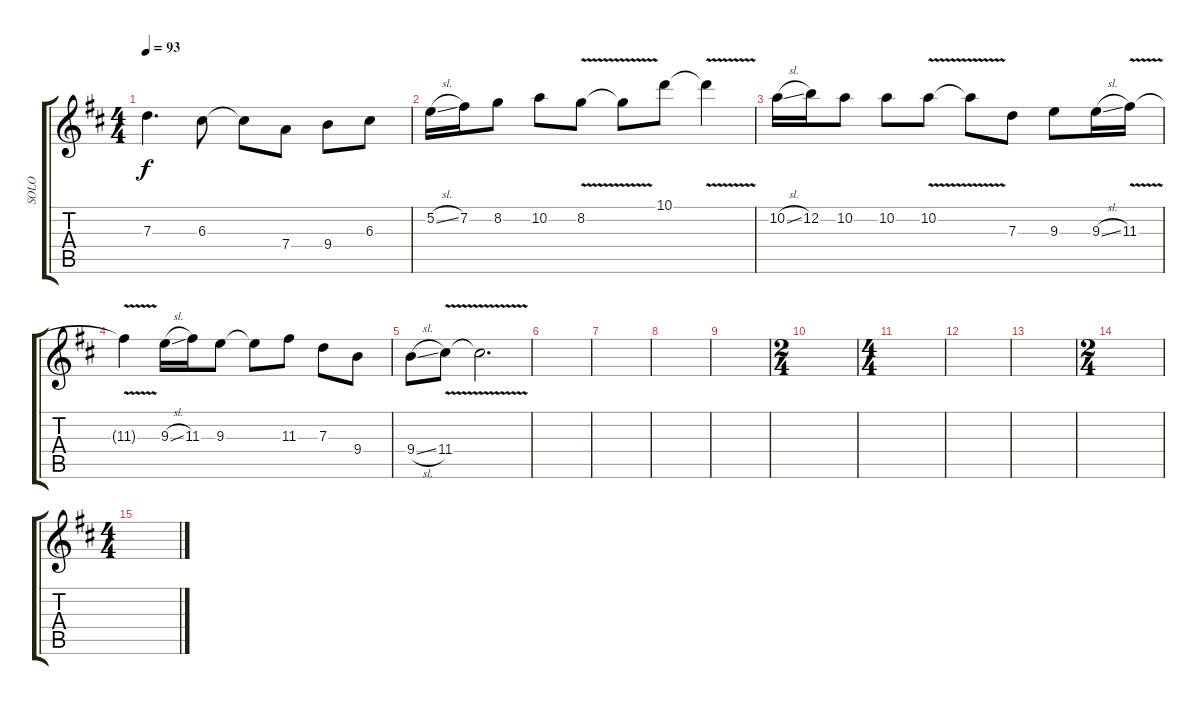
\track ("SOLO" "SOLO") {instrument overdrivenguitar}
\staff {score tabs}
\tuning (E4 B3 G3 D3 A2 E2) {hide}
\ts (4 4)
\tempo 93
\clef g2
\ks d
7.3{t}.4{d dy f} 6.3.8 6.3{t}.8 7.4.8 9.4.8 6.3.8 |
5.2{sl}.16 7.2.16 8.2.8 10.2.8 8.2{v}.8 8.2{t}.8 10.1.8 10.1{v t}.4 |
10.2{sl}.16 12.2.16 10.2.8 10.2.8 10.2{v}.8 10.2{t}.8 7.3.8 9.3.8 9.3{sl}.16 11.3{v}.16 |
11.3{t}.4 9.3{sl}.16 11.3.16 9.3.8 9.3{t}.8 11.3.8 7.3.8 9.4.8 |
9.4{sl}.8 11.4{v}.8 11.4{t}.2{d} |
|
|
|
|
\ts (2 4)
|
\ts (4 4)
|
|
|
\ts (2 4)
|
\ts (4 4)
